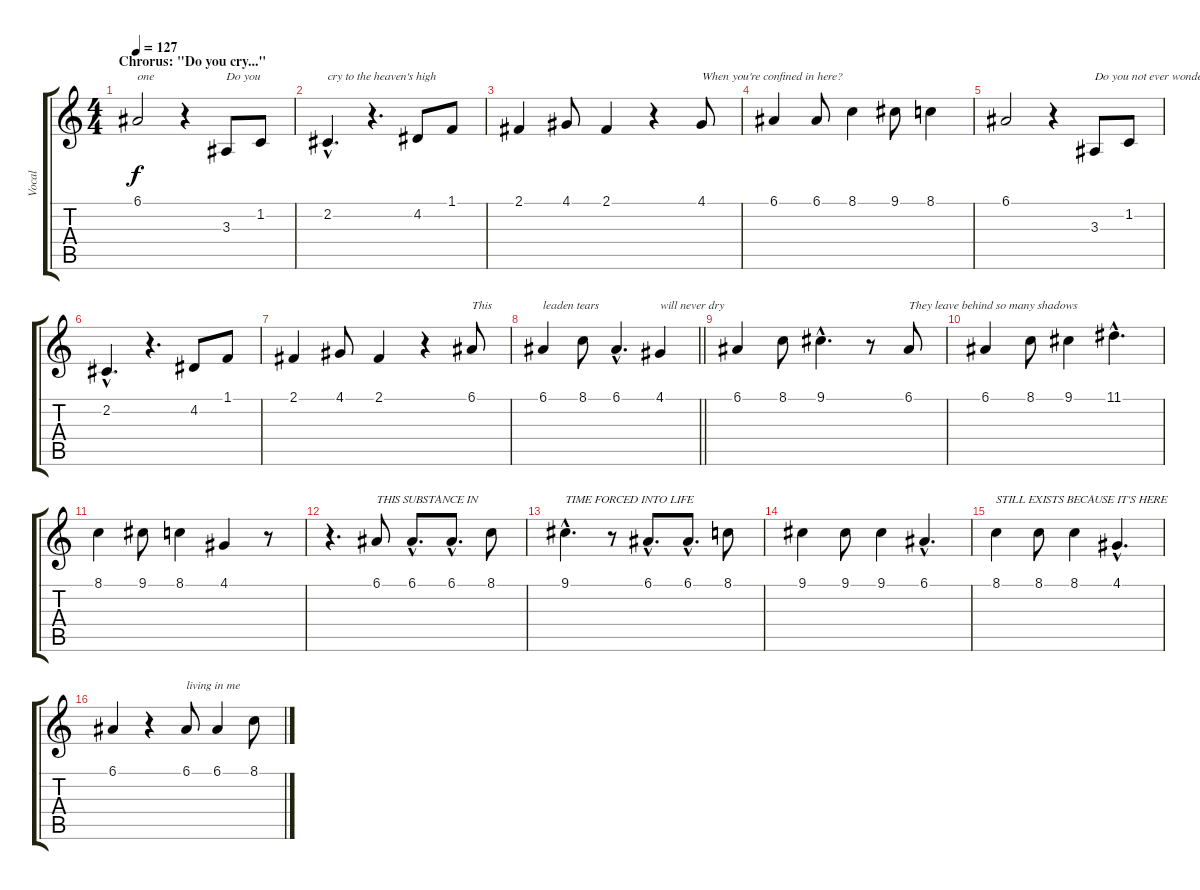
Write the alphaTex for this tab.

\track ("Vocal" "Vocal") {instrument flute}
\staff {score tabs}
\tuning (E4 B3 G3 D3 A2 E2) {hide}
\ts (4 4)
\section ("" "Chrorus: \"Do you cry...\"")
\tempo 127
\clef g2
\ks c
6.1.2{txt "one" dy f} r.4 3.3.8{txt "Do you"} 1.2.8 |
2.2{hac}.4{d txt "cry to the heaven's high"} r.4{d} 4.2.8 1.1.8 |
2.1.4 4.1.8 2.1.4 r.4 4.1.8{txt "When you're confined in here?"} |
6.1.4 6.1.8 8.1.4 9.1.8 8.1.4 |
6.1.2 r.4 3.3.8{txt "Do you not ever wonder why"} 1.2.8 |
2.2{hac}.4{d} r.4{d} 4.2.8 1.1.8 |
2.1.4 4.1.8 2.1.4 r.4 6.1.8{txt "This "} |
\barLineRight lightlight
6.1.4{txt "leaden tears "} 8.1.8 6.1{hac}.4{d} 4.1.4{txt "will never dry"} |
\section ("" "")
6.1.4 8.1.8 9.1{hac}.4{d} r.8 6.1.8{txt "They leave behind so many shadows"} |
6.1.4 8.1.8 9.1.4 11.1{hac}.4{d} |
8.1.4 9.1.8 8.1.4 4.1.4 r.8 |
r.4{d} 6.1.8{txt "THIS SUBSTANCE IN"} 6.1{hac}.8{d} 6.1{hac}.8{d} 8.1.8 |
9.1{hac}.4{d txt "TIME FORCED INTO LIFE"} r.8 6.1{hac}.8{d} 6.1{hac}.8{d} 8.1.8 |
9.1.4 9.1.8 9.1.4 6.1{hac}.4{d} |
8.1.4{txt "STILL EXISTS BECAUSE IT'S HERE"} 8.1.8 8.1.4 4.1{hac}.4{d} |
6.1.4 r.4 6.1.8{txt "living in me"} 6.1.4 8.1.8
